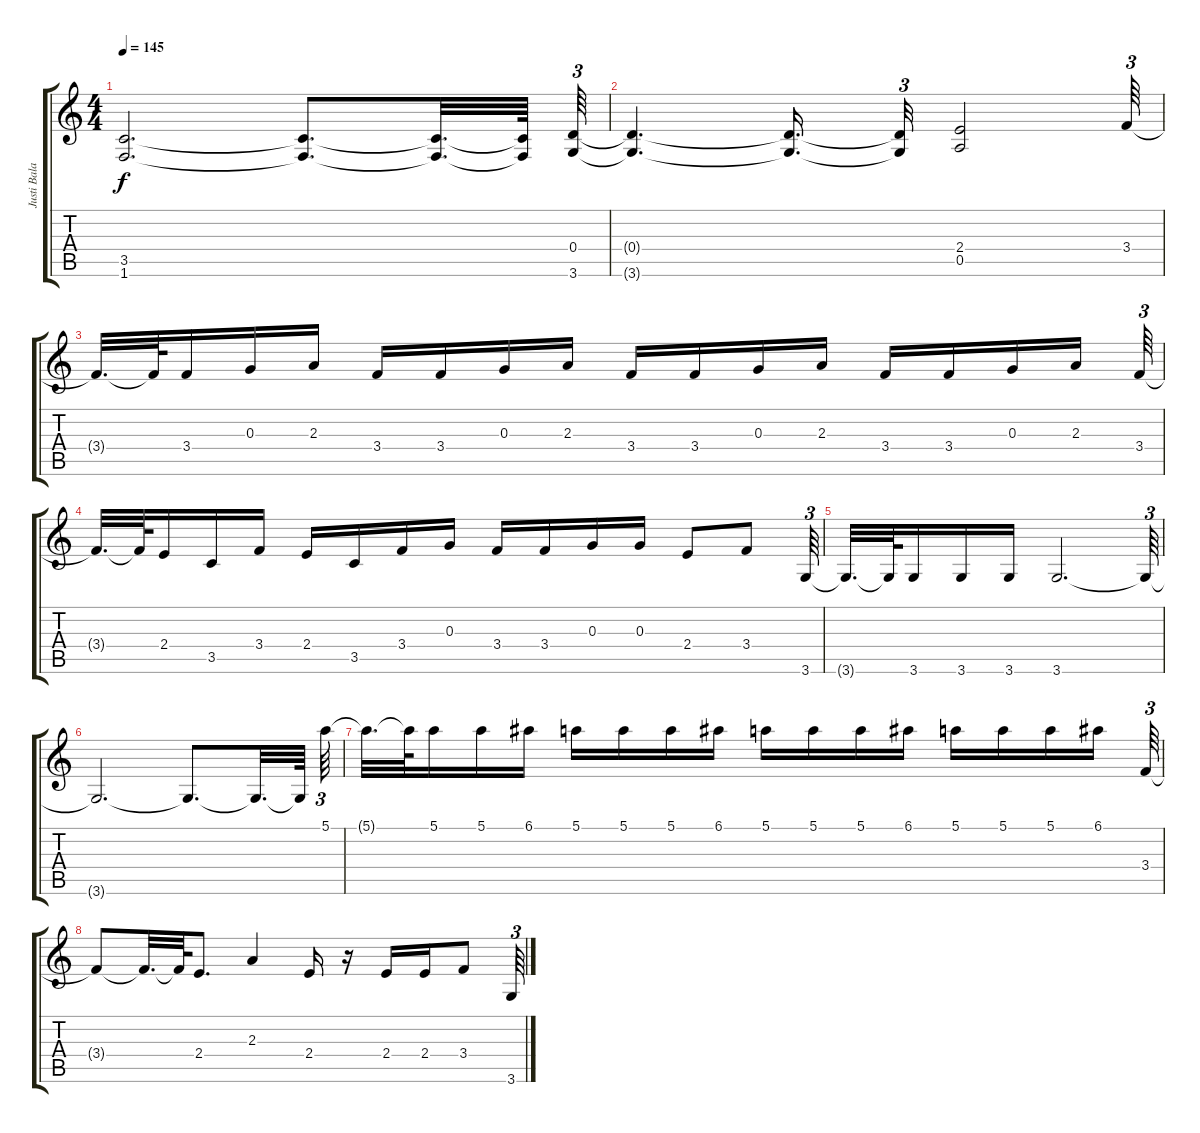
\track ("Justi Bala" "Justi Bala") {instrument distortionguitar}
\staff {score tabs}
\tuning (E4 B3 G3 D3 A2 E2) {hide}
\ts (4 4)
\tempo 145
\clef g2
\ks c
(3.5{t} 1.6{t}).2{d dy f} (3.5{t} 1.6{t}).8{d} (3.5{t} 1.6{t}).32{d} (3.5{t} 1.6{t}).64 (0.4 3.6).64{tu (3 2)} |
(0.4{t} 3.6{t}).4{d} (0.4{t} 3.6{t}).16{d} (0.4{t} 3.6{t}).32{tu (3 2)} (2.4 0.5).2 3.4.64{tu (3 2)} |
3.4{t}.32{d} 3.4{t}.64 3.4.16 0.3.16 2.3.16 3.4.16 3.4.16 0.3.16 2.3.16 3.4.16 3.4.16 0.3.16 2.3.16 3.4.16 3.4.16 0.3.16 2.3.16 3.4.64{tu (3 2)} |
3.4{t}.32{d} 3.4{t}.64 2.4.16 3.5.16 3.4.16 2.4.16 3.5.16 3.4.16 0.3.16 3.4.16 3.4.16 0.3.16 0.3.16 2.4.8 3.4.8 3.6.64{tu (3 2)} |
3.6{t}.32{d} 3.6{t}.64 3.6.16 3.6.16 3.6.16 3.6.2{d} 3.6{t}.64{tu (3 2)} |
3.6{t}.2{d} 3.6{t}.8{d} 3.6{t}.32{d} 3.6{t}.64 5.1.64{tu (3 2)} |
5.1{t}.32{d} 5.1{t}.64 5.1.16 5.1.16 6.1.16 5.1.16 5.1.16 5.1.16 6.1.16 5.1.16 5.1.16 5.1.16 6.1.16 5.1.16 5.1.16 5.1.16 6.1.16 3.4.64{tu (3 2)} |
3.4{t}.8 3.4{t}.32{d} 3.4{t}.64 2.4.8{d} 2.3.4 2.4.16 r.16 2.4.16 2.4.16 3.4.8 3.6.64{tu (3 2)}
